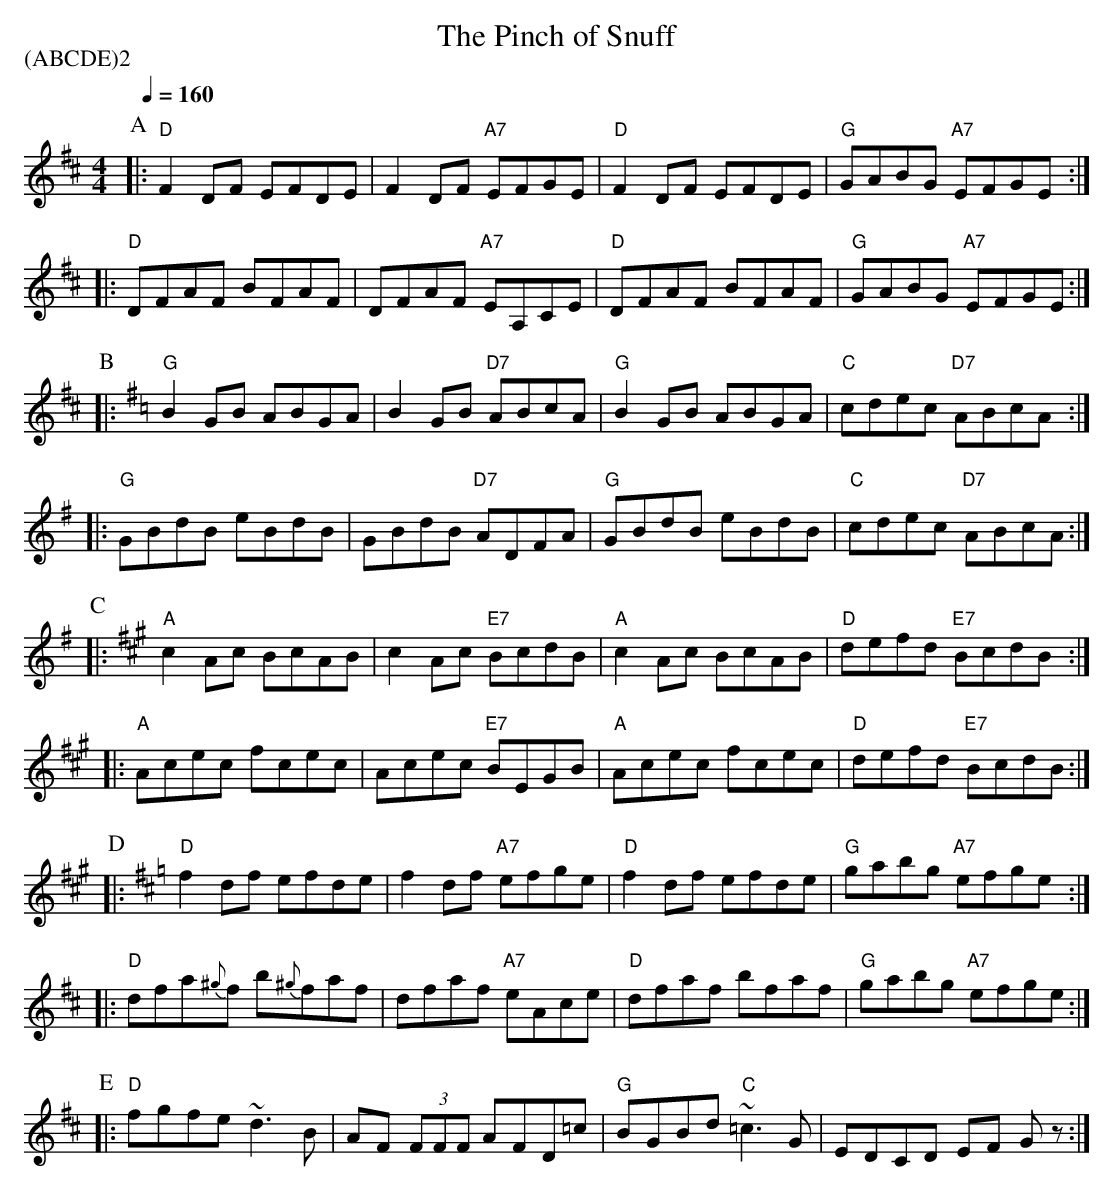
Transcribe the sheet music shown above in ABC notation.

X:1
T:The Pinch of Snuff
P:(ABCDE)2
M:4/4
L:1/8
Q:1/4=160
K:D
P:A
|:  "D" F2 DF EFDE  |  F2 DF "A7" EFGE   | "D" F2 DF EFDE | "G"  GABG "A7" EFGE :|
|:  "D" DFAF  BFAF  |  DFAF  "A7" EA,CE  | "D" DFAF BFAF  | "G"  GABG "A7" EFGE :|
P:B
|:[K:G]  "G" B2 GB ABGA  | B2 GB "D7" ABcA    | "G" B2 GB ABGA | "C" cdec "D7" ABcA :|
|:  "G" GBdB eBdB        | GBdB "D7" ADFA     | "G" GBdB eBdB  | "C" cdec "D7" ABcA :|
P:C
|:[K:A]  "A" c2 Ac BcAB  | c2 Ac "E7" BcdB    | "A" c2 Ac BcAB | "D" defd "E7" BcdB :|
|:  "A" Acec fcec        | Acec "E7" BEGB     | "A" Acec fcec  | "D" defd "E7" BcdB :|
P:D
|:[K:D]  "D" f2 df efde     | f2 df "A7" efge    | "D" f2 df efde | "G" gabg "A7" efge :|
|:  "D" dfa{^g}f b{^g}faf   | dfaf "A7" eAce     | "D" dfaf bfaf  | "G" gabg "A7" efge :|
P:E
|:  "D" fgfe ~d3 B | AF (3FFF AFD=c |  "G" BGBd "C" ~=c3 G | EDCD EF G z  :|
